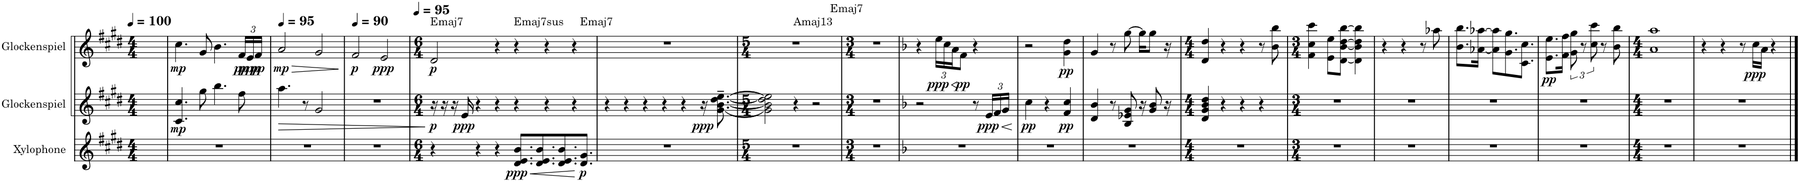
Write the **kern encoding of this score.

**kern	**dynam	**kern	**dynam	**kern	**dynam
*part3	*part3	*part2	*part2	*part1	*part1
*staff3	*staff3	*staff2	*staff2	*staff1	*staff1
*I"Xylophone	*	*I"Glockenspiel	*	*I"Glockenspiel	*
*I'Xyl.	*	*I'Glock.	*	*I'Glock.	*
*clefG2	*	*clefG2	*	*clefG2	*
*Trd-7c-12	*	*Trd-14c-24	*	*Trd-14c-24	*
*k[f#c#g#d#]	*	*k[f#c#g#d#]	*	*k[f#c#g#d#]	*
*M4/4	*	*M4/4	*	*M4/4	*
*MM100	*	*MM100	*	*MM100	*
=	=	=	=	=	=
4ryy	.	4ryy	.	4ryy	.
=1	=1	=1	=1	=1	=1
!	!	!	!LO:DY:b	!	!LO:DY:b
1r	.	4.c#/ 4.cc#/	mp	4.cc#\	mp
.	.	8gg#\	.	8g#/	.
.	.	4.bb\	.	4.b\	.
*	*	*	*	*Xbrackettup	*
!	!	!	!	!	!LO:DY:b
.	.	8ff#\	.	24f#/LL	pp
!	!	!	!	!	!LO:DY:b
.	.	.	.	24e/	ppp
!	!	!	!	!	!LO:DY:b
.	.	.	.	24f#/JJ	pp
=2	=2	=2	=2	=2	=2
*	*	*	*	*MM95	*
!	!	!	!LO:HP:b	!	!LO:HP:b
!	!	!	!	!	!LO:DY:n=1:b
1r	.	4.aa\	>	2a/	> mp
.	.	8r	.	.	.
.	.	2g#/	.	2g#/	.
.	.	.	.	.	]
=3	=3	=3	=3	=3	=3
*	*	*	*	*MM90	*
!	!	!	!	!	!LO:DY:b
1r	.	1r	.	2f#/	p
!	!	!	!	!	!LO:DY:b
.	.	.	.	2e/	ppp
.	.	.	]	.	.
=4	=4	=4	=4	=4	=4
*M6/4	*	*M6/4	*	*M6/4	*
*	*	*	*	*MM95	*
!	!	!	!	!LO:TX:a:t=Emaj7	!
!	!	!	!LO:DY:b	!	!LO:DY:b
*	*	*	*	*^	*
4r	.	16r	p	2d#/	1ryy	p
.	.	16r	.	.	.	.
.	.	16r	.	.	.	.
!	!	!	!LO:DY:b	!	!	!
.	.	16e/	ppp	.	.	.
4r	.	4r	.	.	.	.
4r	.	4r	.	4r	.	.
!	!	!	!	!LO:TX:a:t=Emaj7sus	!	!
!	!LO:HP:b	!	!	!	!	!
!	!LO:DY:n=1:b	!	!	!	!	!
8.d#/ 8.e/ 8.b/L	< ppp	4r	.	4r	.	.
8.d#/ 8.e/ 8.b/	.	.	.	.	.	.
.	.	4r	.	4r	4ryy	.
8.d#/ 8.e/ 8.b/	.	.	.	.	.	.
.	.	4r	.	4r	16ryy	.
!	!	!	!	!	!LO:TX:a:t=Emaj7	!
!	!LO:DY:n=2:b	!	!	!	!	!
8.d#/ 8.g#/J	[ p	.	.	.	8.ryy	.
*	*	*	*	*v	*v	*
=5	=5	=5	=5	=5	=5
1.r	.	4r	.	1.r	.
.	.	4r	.	.	.
.	.	4r	.	.	.
.	.	4r	.	.	.
.	.	4r	.	.	.
!	!	!	!LO:DY:b	!	!
.	.	16r	ppp	.	.
.	.	[8.g#\~ [8.b\~ [8.dd#\~ [8.ee\~	.	.	.
=6	=6	=6	=6	=6	=6
*M5/4	*	*M5/4	*	*M5/4	*
*	*	*	*	*^	*
*	*	*	*	*	*^	*
4%5r	.	2g#\] 2b\] 2dd#\] 2ee\]	.	4%5r	2ryy	1ryy	.
!	!	!	!	!	!LO:TX:a:t=Amaj13	!	!
.	.	4r	.	.	2.ryy	.	.
.	.	2r	.	.	.	.	.
.	.	.	.	.	.	16ryy	.
!	!	!	!	!	!	!LO:TX:a:t=Emaj7	!
.	.	.	.	.	.	8.ryy	.
*	*	*	*	*v	*v	*v	*
=7	=7	=7	=7	=7	=7
*M3/4	*	*M3/4	*	*M3/4	*
2.r	.	2.r	.	2.r	.
=8	=8	=8	=8	=8	=8
*k[b-]	*	*k[b-]	*	*k[b-]	*
2.r	.	2r	.	4r	.
!	!	!	!	!	!LO:HP:b
!	!	!	!	!	!LO:DY:n=1:b
.	.	.	.	24ee\LL	< ppp
.	.	.	.	24cc\	.
.	.	.	.	24a\J	.
!	!	!	!	!	!LO:DY:n=2:b
.	.	.	.	8f\J	[ pp
.	.	8r	.	4r	.
*	*	*Xbrackettup	*	*	*
!	!	!	!LO:HP:b	!	!
!	!	!	!LO:DY:n=1:b	!	!
.	.	24e/LL	< ppp	.	.
.	.	24f/	.	.	.
.	.	24g/JJ	.	.	.
.	.	.	[	.	.
=9	=9	=9	=9	=9	=9
!	!	!	!LO:DY:b	!	!
2.r	.	4cc\	pp	2r	.
.	.	4r	.	.	.
!	!	!	!LO:DY:b	!	!LO:DY:b
.	.	4f/ 4cc/	pp	4g\ 4dd\	pp
=10	=10	=10	=10	=10	=10
2.r	.	4d/ 4b-/	.	4g/	.
.	.	8r	.	8r	.
.	.	8B-/ 8e-X/ 8g/	.	[8gg\	.
.	.	16r	.	16gg\KL]	.
.	.	8g/ 8b-/	.	8gg\J	.
.	.	16r	.	16r	.
=11	=11	=11	=11	=11	=11
*M4/4	*	*M4/4	*	*M4/4	*
1r	.	4d/ 4g/ 4b-/ 4dd/	.	4d/ 4dd/	.
.	.	4r	.	4r	.
.	.	4r	.	4r	.
.	.	4r	.	8r	.
.	.	.	.	8b-\ 8bb-\	.
=12	=12	=12	=12	=12	=12
*M3/4	*	*M3/4	*	*M3/4	*
2.r	.	2.r	.	4f\ 4cc\ 4ccc\	.
.	.	.	.	8e\ 8ee\L	.
.	.	.	.	[8d\ [8b-\ [8dd\ [8bb-\J	.
.	.	.	.	4d\] 4b-\] 4dd\] 4bb-\]	.
=13	=13	=13	=13	=13	=13
2.r	.	2.r	.	4r	.
.	.	.	.	4r	.
.	.	.	.	8r	.
.	.	.	.	8aa-X\	.
=14	=14	=14	=14	=14	=14
2.r	.	2.r	.	8.b-\ 8.bb-\L	.
.	.	.	.	[16a-X\ [16aa-X\Jk	.
.	.	.	.	8a-\] 8aa-\]L	.
.	.	.	.	8.g\ 8.gg\	.
.	.	.	.	8.c\ 8.cc\J	.
=15	=15	=15	=15	=15	=15
!	!	!	!	!	!LO:DY:b
2.r	.	2.r	.	8.e\ 8.ee\L	pp
.	.	.	.	16f\ 16ff\Jk	.
*	*	*	*	*brackettup	*
.	.	.	.	12g\ 12gg\	.
.	.	.	.	12r	.
.	.	.	.	12cc\ 12ccc\	.
.	.	.	.	8r	.
.	.	.	.	8b-\ 8bb-\	.
=16	=16	=16	=16	=16	=16
*M4/4	*	*M4/4	*	*M4/4	*
1r	.	1r	.	1a 1aa	.
=17	=17	=17	=17	=17	=17
1r	.	1r	.	4r	.
.	.	.	.	4r	.
.	.	.	.	8r	.
!	!	!	!	!	!LO:DY:b
.	.	.	.	16cc\LL	ppp
.	.	.	.	16a\JJ	.
.	.	.	.	4r	.
==	==	==	==	==	==
*-	*-	*-	*-	*-	*-
